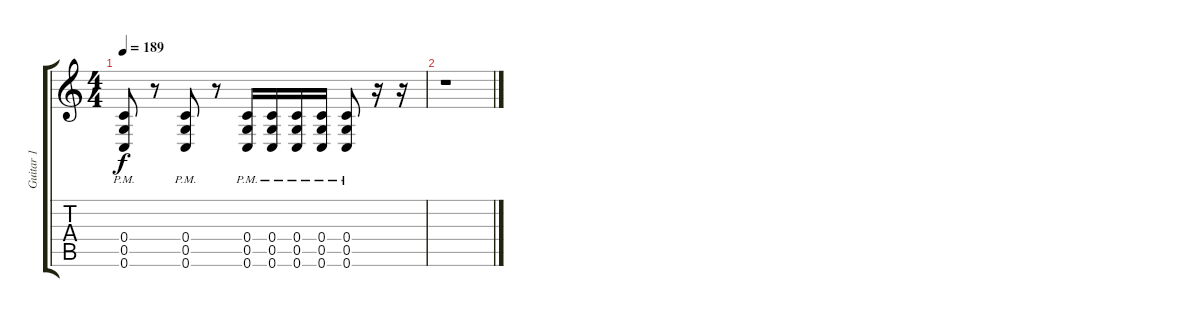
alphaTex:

\track ("Guitar 1" "Guitar 1") {instrument distortionguitar}
\staff {score tabs}
\tuning (D4 A3 F3 C3 G2 C2) {hide}
\ts (4 4)
\tempo 189
\clef g2
\ks c
(0.4 0.5 0.6{pm}).8{dy f} r.8 (0.4 0.5 0.6{pm}).8 r.8 (0.4 0.5 0.6{pm}).16 (0.4 0.5 0.6{pm}).16 (0.4 0.5 0.6{pm}).16 (0.4 0.5 0.6{pm}).16 (0.4 0.5 0.6{pm}).8 r.16 r.16 |
r.1
